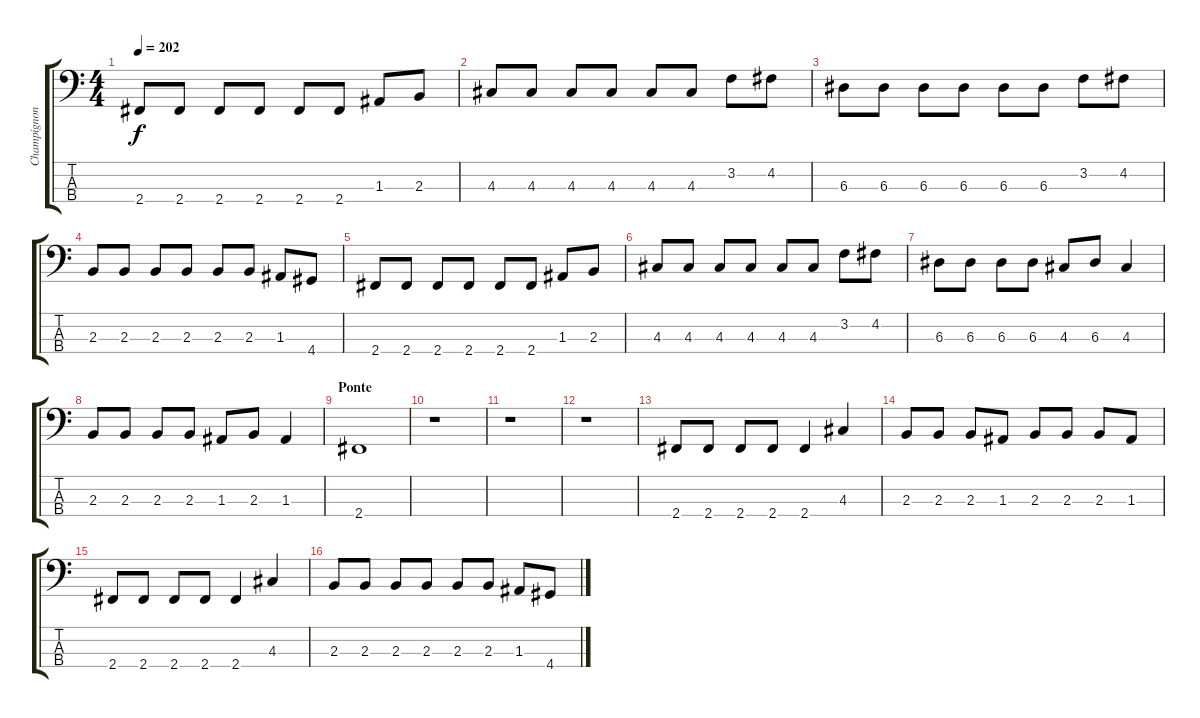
\track ("Champignon" "Champignon") {instrument slapbass2}
\staff {score tabs}
\tuning (G2 D2 A1 E1) {hide}
\ts (4 4)
\tempo 202
\clef f4
\ks c
2.4.8{dy f} 2.4.8 2.4.8 2.4.8 2.4.8 2.4.8 1.3.8 2.3.8 |
4.3.8 4.3.8 4.3.8 4.3.8 4.3.8 4.3.8 3.2.8 4.2.8 |
6.3.8 6.3.8 6.3.8 6.3.8 6.3.8 6.3.8 3.2.8 4.2.8 |
2.3.8 2.3.8 2.3.8 2.3.8 2.3.8 2.3.8 1.3.8 4.4.8 |
2.4.8 2.4.8 2.4.8 2.4.8 2.4.8 2.4.8 1.3.8 2.3.8 |
4.3.8 4.3.8 4.3.8 4.3.8 4.3.8 4.3.8 3.2.8 4.2.8 |
6.3.8 6.3.8 6.3.8 6.3.8 4.3.8 6.3.8 4.3.4 |
2.3.8 2.3.8 2.3.8 2.3.8 1.3.8 2.3.8 1.3.4 |
\section ("" "Ponte")
2.4.1 |
r.1 |
r.1 |
r.1 |
2.4.8 2.4.8 2.4.8 2.4.8 2.4.4 4.3.4 |
2.3.8 2.3.8 2.3.8 1.3.8 2.3.8 2.3.8 2.3.8 1.3.8 |
2.4.8 2.4.8 2.4.8 2.4.8 2.4.4 4.3.4 |
2.3.8 2.3.8 2.3.8 2.3.8 2.3.8 2.3.8 1.3.8 4.4.8
